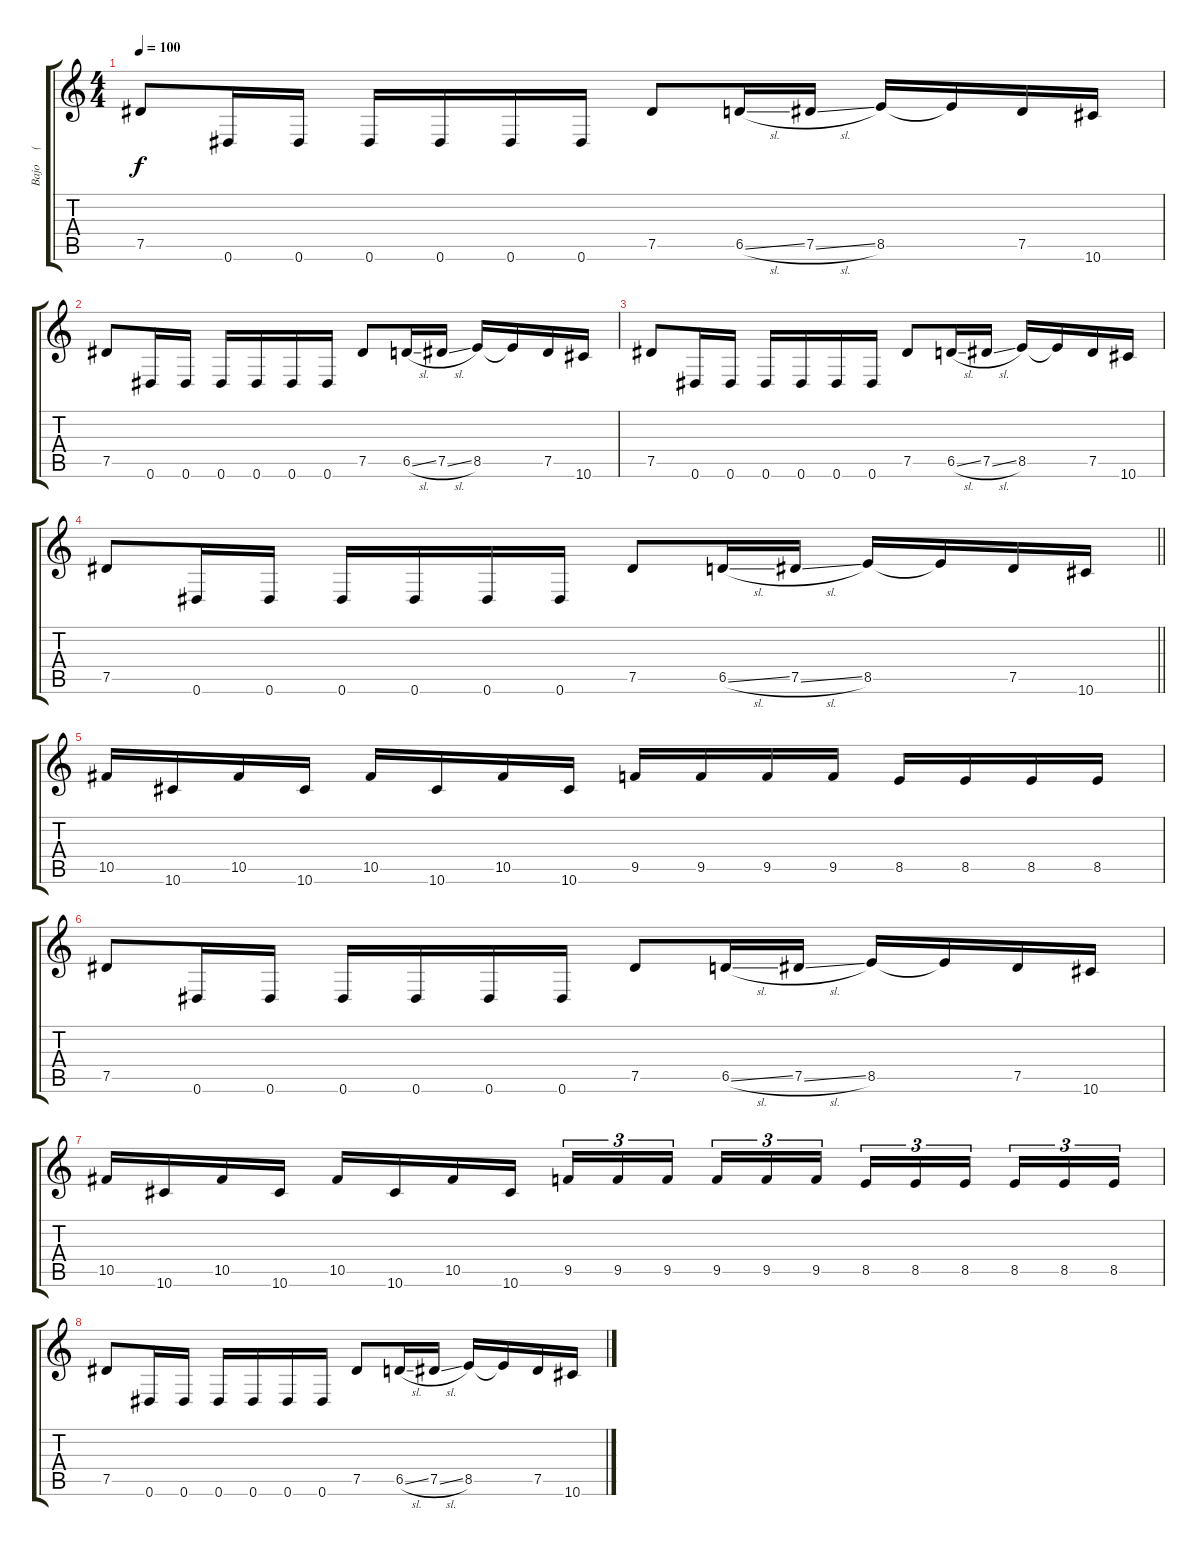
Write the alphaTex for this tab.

\track ("Bajo     (Rodrigo)" "Bajo     (") {instrument electricbasspick}
\staff {score tabs}
\tuning (Eb4 Bb3 Gb3 Db3 Ab2 Eb2) {hide}
\ts (4 4)
\tempo 100
\clef g2
\ks c
7.5.8{dy f} 0.6.16 0.6.16 0.6.16 0.6.16 0.6.16 0.6.16 7.5.8 6.5{sl}.16 7.5{sl}.16 8.5.16 8.5{t}.16 7.5.16 10.6.16 |
7.5.8 0.6.16 0.6.16 0.6.16 0.6.16 0.6.16 0.6.16 7.5.8 6.5{sl}.16 7.5{sl}.16 8.5.16 8.5{t}.16 7.5.16 10.6.16 |
7.5.8 0.6.16 0.6.16 0.6.16 0.6.16 0.6.16 0.6.16 7.5.8 6.5{sl}.16 7.5{sl}.16 8.5.16 8.5{t}.16 7.5.16 10.6.16 |
\barLineRight lightlight
7.5.8 0.6.16 0.6.16 0.6.16 0.6.16 0.6.16 0.6.16 7.5.8 6.5{sl}.16 7.5{sl}.16 8.5.16 8.5{t}.16 7.5.16 10.6.16 |
10.5.16 10.6.16 10.5.16 10.6.16 10.5.16 10.6.16 10.5.16 10.6.16 9.5.16 9.5.16 9.5.16 9.5.16 8.5.16 8.5.16 8.5.16 8.5.16 |
7.5.8 0.6.16 0.6.16 0.6.16 0.6.16 0.6.16 0.6.16 7.5.8 6.5{sl}.16 7.5{sl}.16 8.5.16 8.5{t}.16 7.5.16 10.6.16 |
10.5.16 10.6.16 10.5.16 10.6.16 10.5.16 10.6.16 10.5.16 10.6.16 9.5.16{tu (3 2)} 9.5.16{tu (3 2)} 9.5.16{tu (3 2)} 9.5.16{tu (3 2)} 9.5.16{tu (3 2)} 9.5.16{tu (3 2)} 8.5.16{tu (3 2)} 8.5.16{tu (3 2)} 8.5.16{tu (3 2)} 8.5.16{tu (3 2)} 8.5.16{tu (3 2)} 8.5.16{tu (3 2)} |
7.5.8 0.6.16 0.6.16 0.6.16 0.6.16 0.6.16 0.6.16 7.5.8 6.5{sl}.16 7.5{sl}.16 8.5.16 8.5{t}.16 7.5.16 10.6.16
